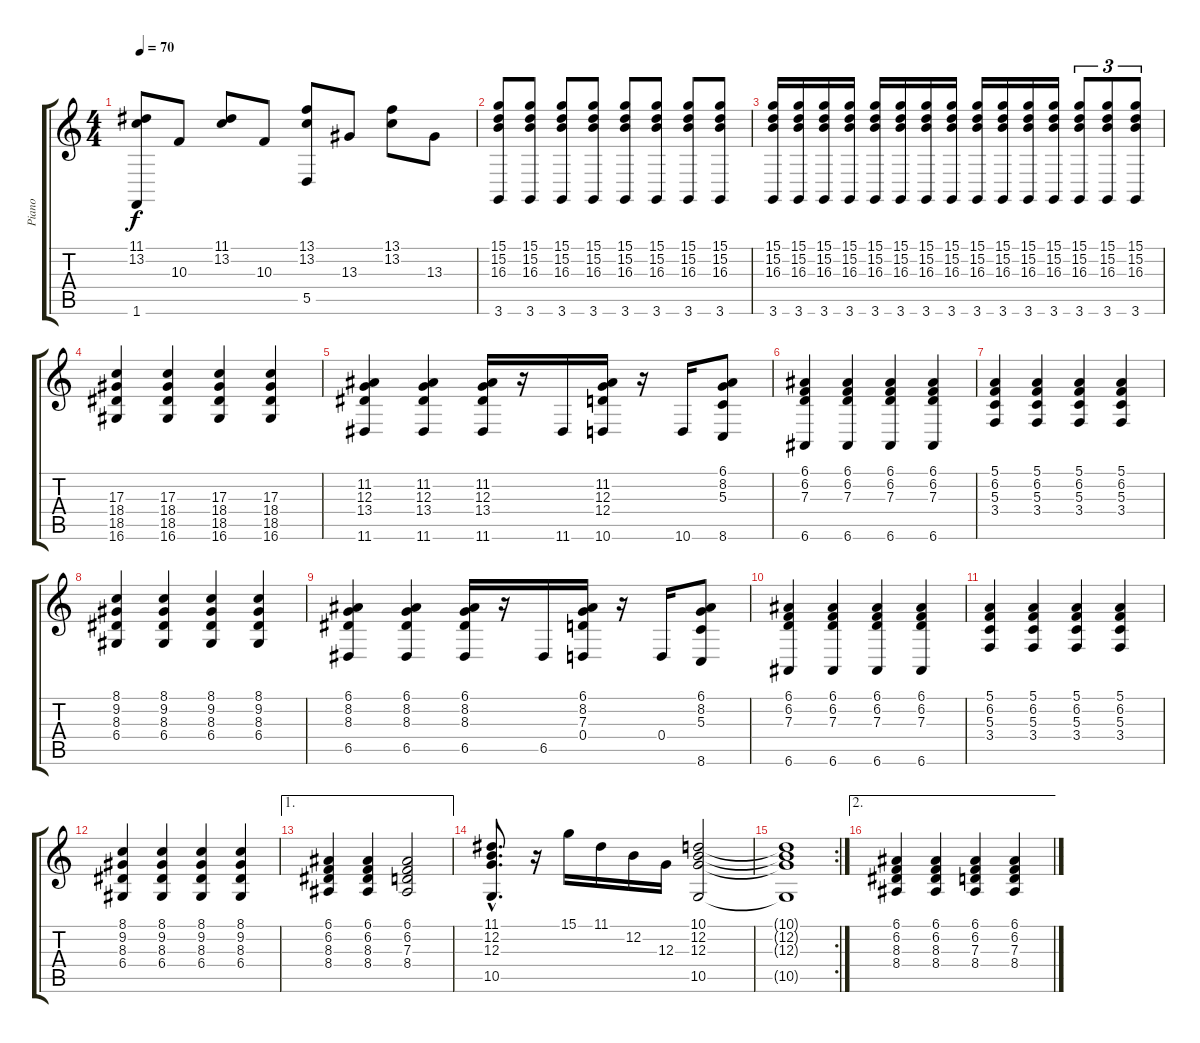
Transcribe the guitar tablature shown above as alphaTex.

\track ("Piano" "Piano") {instrument acousticgrandpiano}
\staff {score tabs}
\tuning (E4 B3 G3 D3 A2 E2) {hide}
\ts (4 4)
\tempo 70
\clef g2
\ks c
(11.1 13.2 1.6).8{dy f} 10.3.8 (11.1 13.2).8 10.3.8 (13.1 13.2 5.5).8 13.3.8 (13.1 13.2).8 13.3.8 |
(15.1 15.2 16.3 3.6).8 (15.1 15.2 16.3 3.6).8 (15.1 15.2 16.3 3.6).8 (15.1 15.2 16.3 3.6).8 (15.1 15.2 16.3 3.6).8 (15.1 15.2 16.3 3.6).8 (15.1 15.2 16.3 3.6).8 (15.1 15.2 16.3 3.6).8 |
(15.1 15.2 16.3 3.6).16 (15.1 15.2 16.3 3.6).16 (15.1 15.2 16.3 3.6).16 (15.1 15.2 16.3 3.6).16 (15.1 15.2 16.3 3.6).16 (15.1 15.2 16.3 3.6).16 (15.1 15.2 16.3 3.6).16 (15.1 15.2 16.3 3.6).16 (15.1 15.2 16.3 3.6).16 (15.1 15.2 16.3 3.6).16 (15.1 15.2 16.3 3.6).16 (15.1 15.2 16.3 3.6).16 (15.1 15.2 16.3 3.6).8{tu (3 2)} (15.1 15.2 16.3 3.6).8{tu (3 2)} (15.1 15.2 16.3 3.6).8{tu (3 2)} |
(17.3 18.4 18.5 16.6).4 (17.3 18.4 18.5 16.6).4 (17.3 18.4 18.5 16.6).4 (17.3 18.4 18.5 16.6).4 |
(11.2 12.3 13.4 11.6).4 (11.2 12.3 13.4 11.6).4 (11.2 12.3 13.4 11.6).16 r.16 11.6.16 (11.2 12.3 12.4 10.6).16 r.16 10.6.16 (6.1 8.2 5.3 8.6).8 |
(6.1 6.2 7.3 6.6).4 (6.1 6.2 7.3 6.6).4 (6.1 6.2 7.3 6.6).4 (6.1 6.2 7.3 6.6).4 |
(5.1 6.2 5.3 3.4).4 (5.1 6.2 5.3 3.4).4 (5.1 6.2 5.3 3.4).4 (5.1 6.2 5.3 3.4).4 |
(8.1 9.2 8.3 6.4).4 (8.1 9.2 8.3 6.4).4 (8.1 9.2 8.3 6.4).4 (8.1 9.2 8.3 6.4).4 |
(6.1 8.2 8.3 6.5).4 (6.1 8.2 8.3 6.5).4 (6.1 8.2 8.3 6.5).16 r.16 6.5.16 (6.1 8.2 7.3 0.4).16 r.16 0.4.16 (6.1 8.2 5.3 8.6).8 |
(6.1 6.2 7.3 6.6).4 (6.1 6.2 7.3 6.6).4 (6.1 6.2 7.3 6.6).4 (6.1 6.2 7.3 6.6).4 |
(5.1 6.2 5.3 3.4).4 (5.1 6.2 5.3 3.4).4 (5.1 6.2 5.3 3.4).4 (5.1 6.2 5.3 3.4).4 |
(8.1 9.2 8.3 6.4).4 (8.1 9.2 8.3 6.4).4 (8.1 9.2 8.3 6.4).4 (8.1 9.2 8.3 6.4).4 |
\ae 1
(6.1 6.2 8.3 8.4).4 (6.1 6.2 8.3 8.4).4 (6.1 6.2 7.3 8.4).2 |
(11.1{hac} 12.2{hac} 12.3{hac} 10.5{hac}).8{d} r.16 15.1.16 11.1.16 12.2.16 12.3.16 (10.1 12.2 12.3 10.5).2 |
\rc 2
(10.1{t} 12.2{t} 12.3{t} 10.5{t}).1 |
\ae 2
(6.1 6.2 8.3 8.4).4 (6.1 6.2 8.3 8.4).4 (6.1 6.2 7.3 8.4).4 (6.1 6.2 7.3 8.4).4
